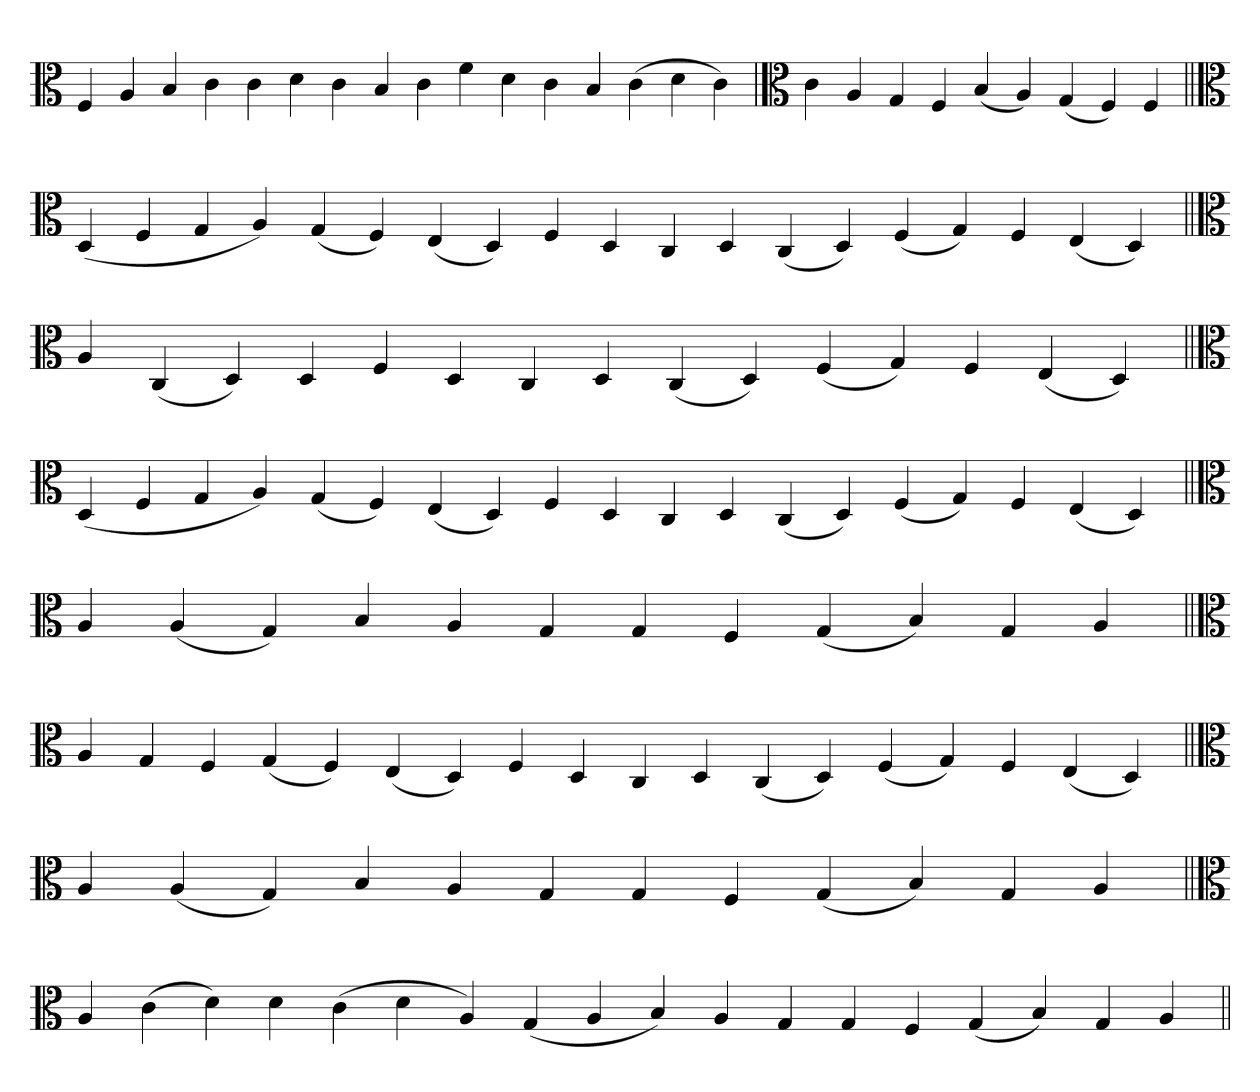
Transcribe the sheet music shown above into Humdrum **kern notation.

**kern
*part1
*staff1
*clefC3
=
4F
4A
4B
4c
4c
4d
4c
4B
4c
4f
4d
4c
4B
(4c
4d
4c)
=`
*clefC3
4c
4A
4G
4F
(4B
4A)
(4G
4F)
4F
=||
*clefC3
(4D
4F
4G
4A)
(4G
4F)
(4E
4D)
4F
4D
4C
4D
(4C
4D)
(4F
4G)
4F
(4E
4D)
=||
*clefC3
4A
(4C
4D)
4D
4F
4D
4C
4D
(4C
4D)
(4F
4G)
4F
(4E
4D)
=||
*clefC3
(4D
4F
4G
4A)
(4G
4F)
(4E
4D)
4F
4D
4C
4D
(4C
4D)
(4F
4G)
4F
(4E
4D)
=||
*clefC3
4A
(4A
4G)
4B
4A
4G
4G
4F
(4G
4B)
4G
4A
=||
*clefC3
4A
4G
4F
(4G
4F)
(4E
4D)
4F
4D
4C
4D
(4C
4D)
(4F
4G)
4F
(4E
4D)
=||
*clefC3
4A
(4A
4G)
4B
4A
4G
4G
4F
(4G
4B)
4G
4A
=||
*clefC3
4A
(4c
4d)
4d
(4c
4d
4A)
(4G
4A
4B)
4A
4G
4G
4F
(4G
4B)
4G
4A
=||
*-
